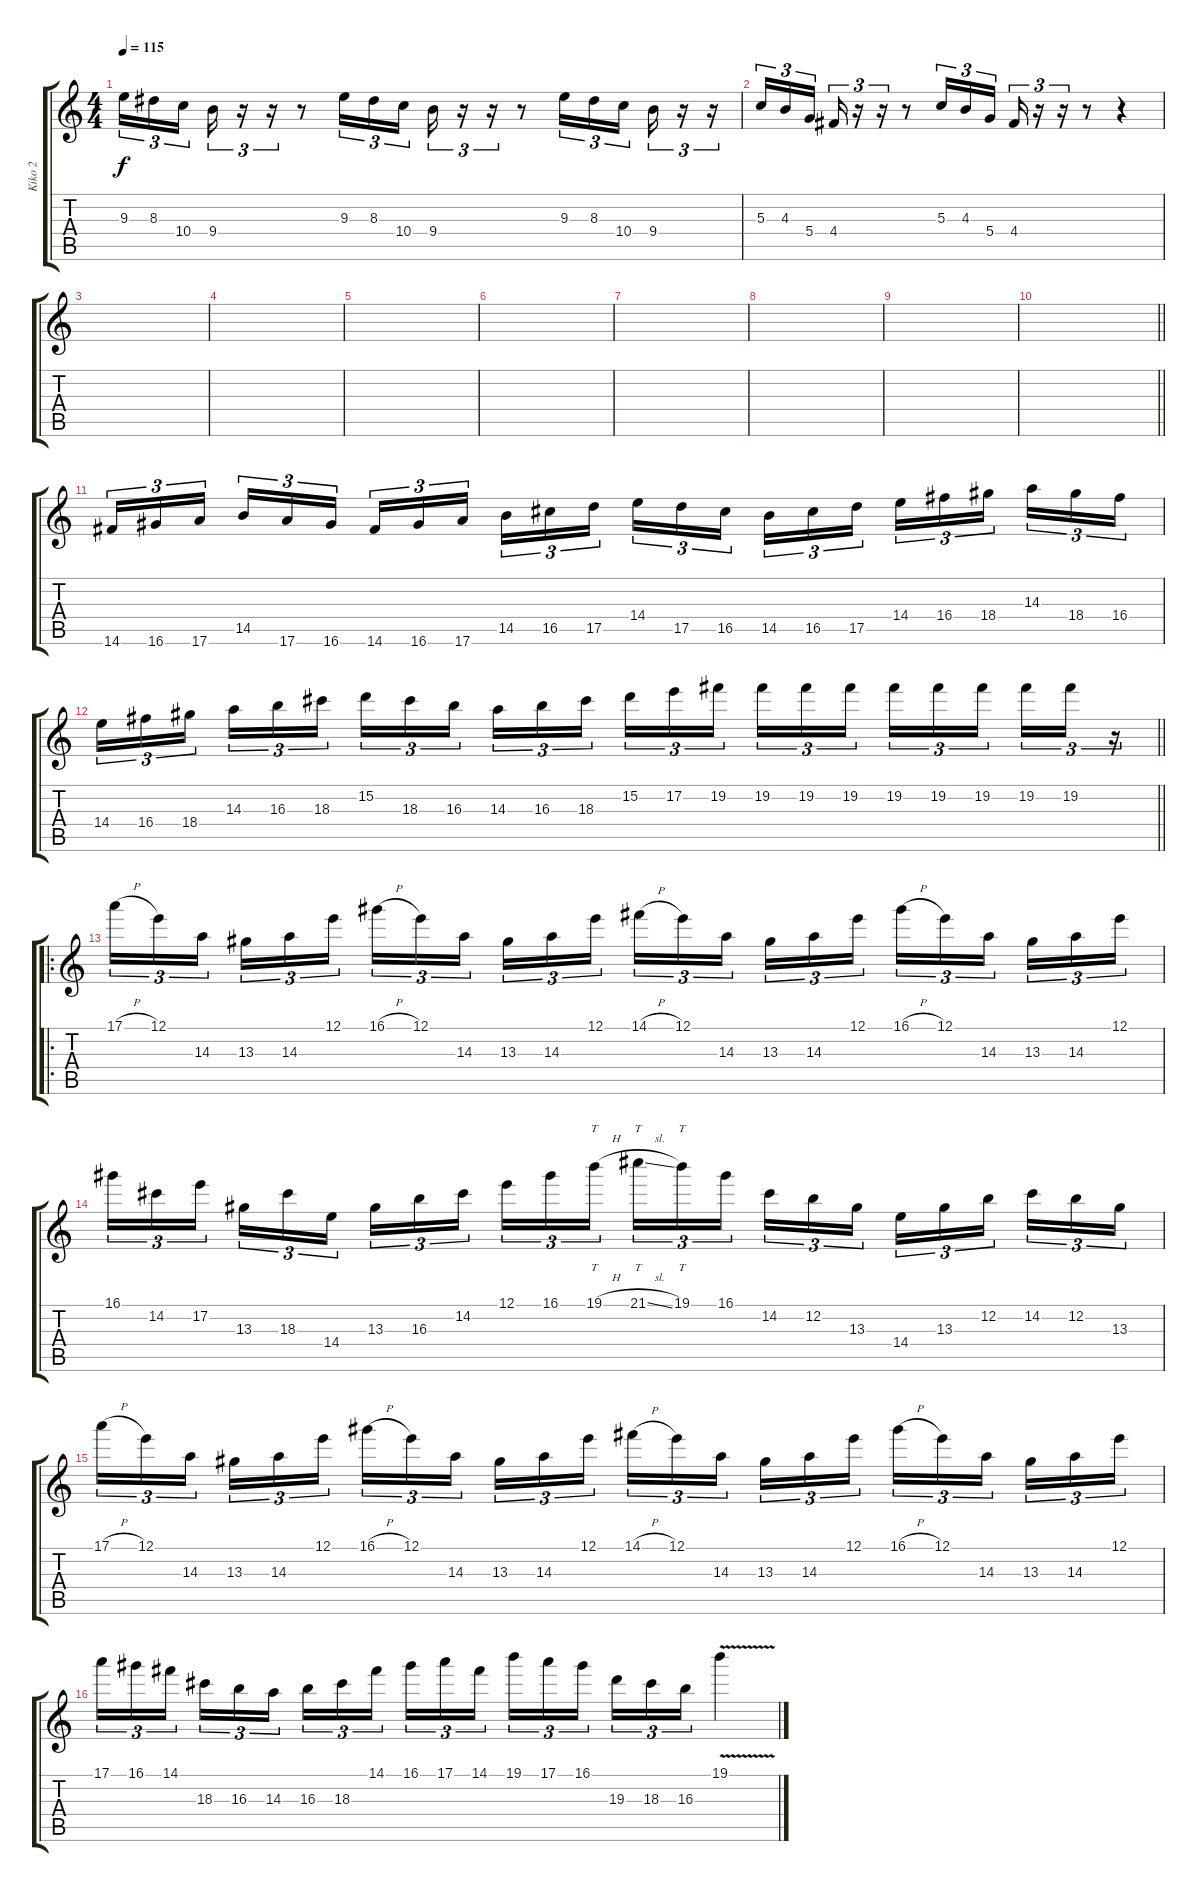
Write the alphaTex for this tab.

\track ("Kiko 2" "Kiko 2") {instrument overdrivenguitar}
\staff {score tabs}
\tuning (E4 B3 G3 D3 A2 E2) {hide}
\ts (4 4)
\tempo 115
\clef g2
\ks c
9.3.16{tu (3 2) dy f} 8.3.16{tu (3 2)} 10.4.16{tu (3 2) beam splitsecondary} 9.4.16{tu (3 2)} r.16{tu (3 2)} r.16{tu (3 2)} r.8 9.3.16{tu (3 2)} 8.3.16{tu (3 2)} 10.4.16{tu (3 2)} 9.4.16{tu (3 2)} r.16{tu (3 2)} r.16{tu (3 2)} r.8 9.3.16{tu (3 2)} 8.3.16{tu (3 2)} 10.4.16{tu (3 2) beam splitsecondary} 9.4.16{tu (3 2)} r.16{tu (3 2)} r.16{tu (3 2)} |
5.3.16{tu (3 2)} 4.3.16{tu (3 2)} 5.4.16{tu (3 2) beam splitsecondary} 4.4.16{tu (3 2)} r.16{tu (3 2)} r.16{tu (3 2)} r.8 5.3.16{tu (3 2)} 4.3.16{tu (3 2)} 5.4.16{tu (3 2)} 4.4.16{tu (3 2)} r.16{tu (3 2)} r.16{tu (3 2)} r.8 r.4 |
|
|
|
|
|
|
|
\barLineRight lightlight
|
\section ("" "")
14.6.16{tu (3 2)} 16.6.16{tu (3 2)} 17.6.16{tu (3 2) beam splitsecondary} 14.5.16{tu (3 2)} 17.6.16{tu (3 2)} 16.6.16{tu (3 2)} 14.6.16{tu (3 2)} 16.6.16{tu (3 2)} 17.6.16{tu (3 2) beam splitsecondary} 14.5.16{tu (3 2)} 16.5.16{tu (3 2)} 17.5.16{tu (3 2)} 14.4.16{tu (3 2)} 17.5.16{tu (3 2)} 16.5.16{tu (3 2) beam splitsecondary} 14.5.16{tu (3 2)} 16.5.16{tu (3 2)} 17.5.16{tu (3 2)} 14.4.16{tu (3 2)} 16.4.16{tu (3 2)} 18.4.16{tu (3 2) beam splitsecondary} 14.3.16{tu (3 2)} 18.4.16{tu (3 2)} 16.4.16{tu (3 2)} |
\barLineRight lightlight
14.4.16{tu (3 2)} 16.4.16{tu (3 2)} 18.4.16{tu (3 2) beam splitsecondary} 14.3.16{tu (3 2)} 16.3.16{tu (3 2)} 18.3.16{tu (3 2)} 15.2.16{tu (3 2)} 18.3.16{tu (3 2)} 16.3.16{tu (3 2) beam splitsecondary} 14.3.16{tu (3 2)} 16.3.16{tu (3 2)} 18.3.16{tu (3 2)} 15.2.16{tu (3 2)} 17.2.16{tu (3 2)} 19.2.16{tu (3 2) beam splitsecondary} 19.2.16{tu (3 2)} 19.2.16{tu (3 2)} 19.2.16{tu (3 2)} 19.2.16{tu (3 2)} 19.2.16{tu (3 2)} 19.2.16{tu (3 2) beam splitsecondary} 19.2.16{tu (3 2)} 19.2.16{tu (3 2)} r.16{tu (3 2)} |
\ro
17.1{h}.16{tu (3 2)} 12.1.16{tu (3 2)} 14.3.16{tu (3 2) beam splitsecondary} 13.3.16{tu (3 2)} 14.3.16{tu (3 2)} 12.1.16{tu (3 2)} 16.1{h}.16{tu (3 2)} 12.1.16{tu (3 2)} 14.3.16{tu (3 2) beam splitsecondary} 13.3.16{tu (3 2)} 14.3.16{tu (3 2)} 12.1.16{tu (3 2)} 14.1{h}.16{tu (3 2)} 12.1.16{tu (3 2)} 14.3.16{tu (3 2) beam splitsecondary} 13.3.16{tu (3 2)} 14.3.16{tu (3 2)} 12.1.16{tu (3 2)} 16.1{h}.16{tu (3 2)} 12.1.16{tu (3 2)} 14.3.16{tu (3 2) beam splitsecondary} 13.3.16{tu (3 2)} 14.3.16{tu (3 2)} 12.1.16{tu (3 2)} |
16.1.16{tu (3 2)} 14.2.16{tu (3 2)} 17.2.16{tu (3 2) beam splitsecondary} 13.3.16{tu (3 2)} 18.3.16{tu (3 2)} 14.4.16{tu (3 2)} 13.3.16{tu (3 2)} 16.3.16{tu (3 2)} 14.2.16{tu (3 2) beam splitsecondary} 12.1.16{tu (3 2)} 16.1.16{tu (3 2)} 19.1{h}.16{tt tu (3 2)} 21.1{sl}.16{tt tu (3 2)} 19.1.16{tt tu (3 2)} 16.1.16{tu (3 2) beam splitsecondary} 14.2.16{tu (3 2)} 12.2.16{tu (3 2)} 13.3.16{tu (3 2)} 14.4.16{tu (3 2)} 13.3.16{tu (3 2)} 12.2.16{tu (3 2) beam splitsecondary} 14.2.16{tu (3 2)} 12.2.16{tu (3 2)} 13.3.16{tu (3 2)} |
17.1{h}.16{tu (3 2)} 12.1.16{tu (3 2)} 14.3.16{tu (3 2) beam splitsecondary} 13.3.16{tu (3 2)} 14.3.16{tu (3 2)} 12.1.16{tu (3 2)} 16.1{h}.16{tu (3 2)} 12.1.16{tu (3 2)} 14.3.16{tu (3 2) beam splitsecondary} 13.3.16{tu (3 2)} 14.3.16{tu (3 2)} 12.1.16{tu (3 2)} 14.1{h}.16{tu (3 2)} 12.1.16{tu (3 2)} 14.3.16{tu (3 2) beam splitsecondary} 13.3.16{tu (3 2)} 14.3.16{tu (3 2)} 12.1.16{tu (3 2)} 16.1{h}.16{tu (3 2)} 12.1.16{tu (3 2)} 14.3.16{tu (3 2) beam splitsecondary} 13.3.16{tu (3 2)} 14.3.16{tu (3 2)} 12.1.16{tu (3 2)} |
17.1.16{tu (3 2)} 16.1.16{tu (3 2)} 14.1.16{tu (3 2) beam splitsecondary} 18.3.16{tu (3 2)} 16.3.16{tu (3 2)} 14.3.16{tu (3 2)} 16.3.16{tu (3 2)} 18.3.16{tu (3 2)} 14.1.16{tu (3 2) beam splitsecondary} 16.1.16{tu (3 2)} 17.1.16{tu (3 2)} 14.1.16{tu (3 2)} 19.1.16{tu (3 2)} 17.1.16{tu (3 2)} 16.1.16{tu (3 2) beam splitsecondary} 19.3.16{tu (3 2)} 18.3.16{tu (3 2)} 16.3.16{tu (3 2)} 19.1{v}.4
